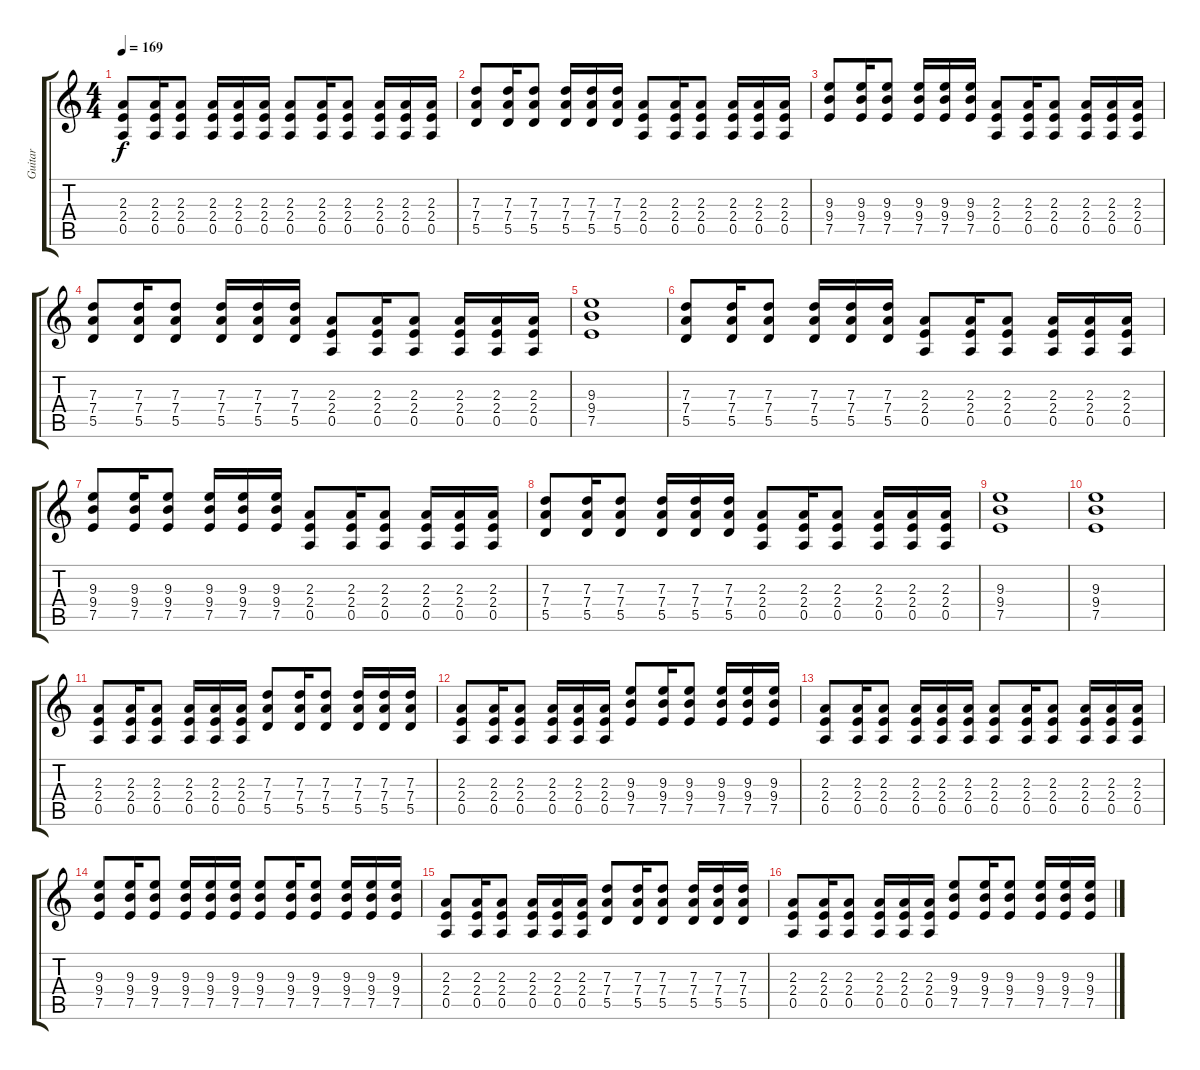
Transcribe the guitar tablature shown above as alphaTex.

\track ("Guitar" "Guitar") {instrument distortionguitar}
\staff {score tabs}
\tuning (E4 B3 G3 D3 A2 E2) {hide}
\ts (4 4)
\tempo 169
\clef g2
\ks c
(2.3 2.4 0.5).8{dy f} (2.3 2.4 0.5).16 (2.3 2.4 0.5).8 (2.3 2.4 0.5).16 (2.3 2.4 0.5).16 (2.3 2.4 0.5).16 (2.3 2.4 0.5).8 (2.3 2.4 0.5).16 (2.3 2.4 0.5).8 (2.3 2.4 0.5).16 (2.3 2.4 0.5).16 (2.3 2.4 0.5).16 |
(7.3 7.4 5.5).8 (7.3 7.4 5.5).16 (7.3 7.4 5.5).8 (7.3 7.4 5.5).16 (7.3 7.4 5.5).16 (7.3 7.4 5.5).16 (2.3 2.4 0.5).8 (2.3 2.4 0.5).16 (2.3 2.4 0.5).8 (2.3 2.4 0.5).16 (2.3 2.4 0.5).16 (2.3 2.4 0.5).16 |
(9.3 9.4 7.5).8 (9.3 9.4 7.5).16 (9.3 9.4 7.5).8 (9.3 9.4 7.5).16 (9.3 9.4 7.5).16 (9.3 9.4 7.5).16 (2.3 2.4 0.5).8 (2.3 2.4 0.5).16 (2.3 2.4 0.5).8 (2.3 2.4 0.5).16 (2.3 2.4 0.5).16 (2.3 2.4 0.5).16 |
(7.3 7.4 5.5).8 (7.3 7.4 5.5).16 (7.3 7.4 5.5).8 (7.3 7.4 5.5).16 (7.3 7.4 5.5).16 (7.3 7.4 5.5).16 (2.3 2.4 0.5).8 (2.3 2.4 0.5).16 (2.3 2.4 0.5).8 (2.3 2.4 0.5).16 (2.3 2.4 0.5).16 (2.3 2.4 0.5).16 |
(9.3 9.4 7.5).1 |
(7.3 7.4 5.5).8 (7.3 7.4 5.5).16 (7.3 7.4 5.5).8 (7.3 7.4 5.5).16 (7.3 7.4 5.5).16 (7.3 7.4 5.5).16 (2.3 2.4 0.5).8 (2.3 2.4 0.5).16 (2.3 2.4 0.5).8 (2.3 2.4 0.5).16 (2.3 2.4 0.5).16 (2.3 2.4 0.5).16 |
(9.3 9.4 7.5).8 (9.3 9.4 7.5).16 (9.3 9.4 7.5).8 (9.3 9.4 7.5).16 (9.3 9.4 7.5).16 (9.3 9.4 7.5).16 (2.3 2.4 0.5).8 (2.3 2.4 0.5).16 (2.3 2.4 0.5).8 (2.3 2.4 0.5).16 (2.3 2.4 0.5).16 (2.3 2.4 0.5).16 |
(7.3 7.4 5.5).8 (7.3 7.4 5.5).16 (7.3 7.4 5.5).8 (7.3 7.4 5.5).16 (7.3 7.4 5.5).16 (7.3 7.4 5.5).16 (2.3 2.4 0.5).8 (2.3 2.4 0.5).16 (2.3 2.4 0.5).8 (2.3 2.4 0.5).16 (2.3 2.4 0.5).16 (2.3 2.4 0.5).16 |
(9.3 9.4 7.5).1 |
(9.3 9.4 7.5).1 |
(2.3 2.4 0.5).8 (2.3 2.4 0.5).16 (2.3 2.4 0.5).8 (2.3 2.4 0.5).16 (2.3 2.4 0.5).16 (2.3 2.4 0.5).16 (7.3 7.4 5.5).8 (7.3 7.4 5.5).16 (7.3 7.4 5.5).8 (7.3 7.4 5.5).16 (7.3 7.4 5.5).16 (7.3 7.4 5.5).16 |
(2.3 2.4 0.5).8 (2.3 2.4 0.5).16 (2.3 2.4 0.5).8 (2.3 2.4 0.5).16 (2.3 2.4 0.5).16 (2.3 2.4 0.5).16 (9.3 9.4 7.5).8 (9.3 9.4 7.5).16 (9.3 9.4 7.5).8 (9.3 9.4 7.5).16 (9.3 9.4 7.5).16 (9.3 9.4 7.5).16 |
(2.3 2.4 0.5).8 (2.3 2.4 0.5).16 (2.3 2.4 0.5).8 (2.3 2.4 0.5).16 (2.3 2.4 0.5).16 (2.3 2.4 0.5).16 (2.3 2.4 0.5).8 (2.3 2.4 0.5).16 (2.3 2.4 0.5).8 (2.3 2.4 0.5).16 (2.3 2.4 0.5).16 (2.3 2.4 0.5).16 |
(9.3 9.4 7.5).8 (9.3 9.4 7.5).16 (9.3 9.4 7.5).8 (9.3 9.4 7.5).16 (9.3 9.4 7.5).16 (9.3 9.4 7.5).16 (9.3 9.4 7.5).8 (9.3 9.4 7.5).16 (9.3 9.4 7.5).8 (9.3 9.4 7.5).16 (9.3 9.4 7.5).16 (9.3 9.4 7.5).16 |
(2.3 2.4 0.5).8 (2.3 2.4 0.5).16 (2.3 2.4 0.5).8 (2.3 2.4 0.5).16 (2.3 2.4 0.5).16 (2.3 2.4 0.5).16 (7.3 7.4 5.5).8 (7.3 7.4 5.5).16 (7.3 7.4 5.5).8 (7.3 7.4 5.5).16 (7.3 7.4 5.5).16 (7.3 7.4 5.5).16 |
(2.3 2.4 0.5).8 (2.3 2.4 0.5).16 (2.3 2.4 0.5).8 (2.3 2.4 0.5).16 (2.3 2.4 0.5).16 (2.3 2.4 0.5).16 (9.3 9.4 7.5).8 (9.3 9.4 7.5).16 (9.3 9.4 7.5).8 (9.3 9.4 7.5).16 (9.3 9.4 7.5).16 (9.3 9.4 7.5).16
